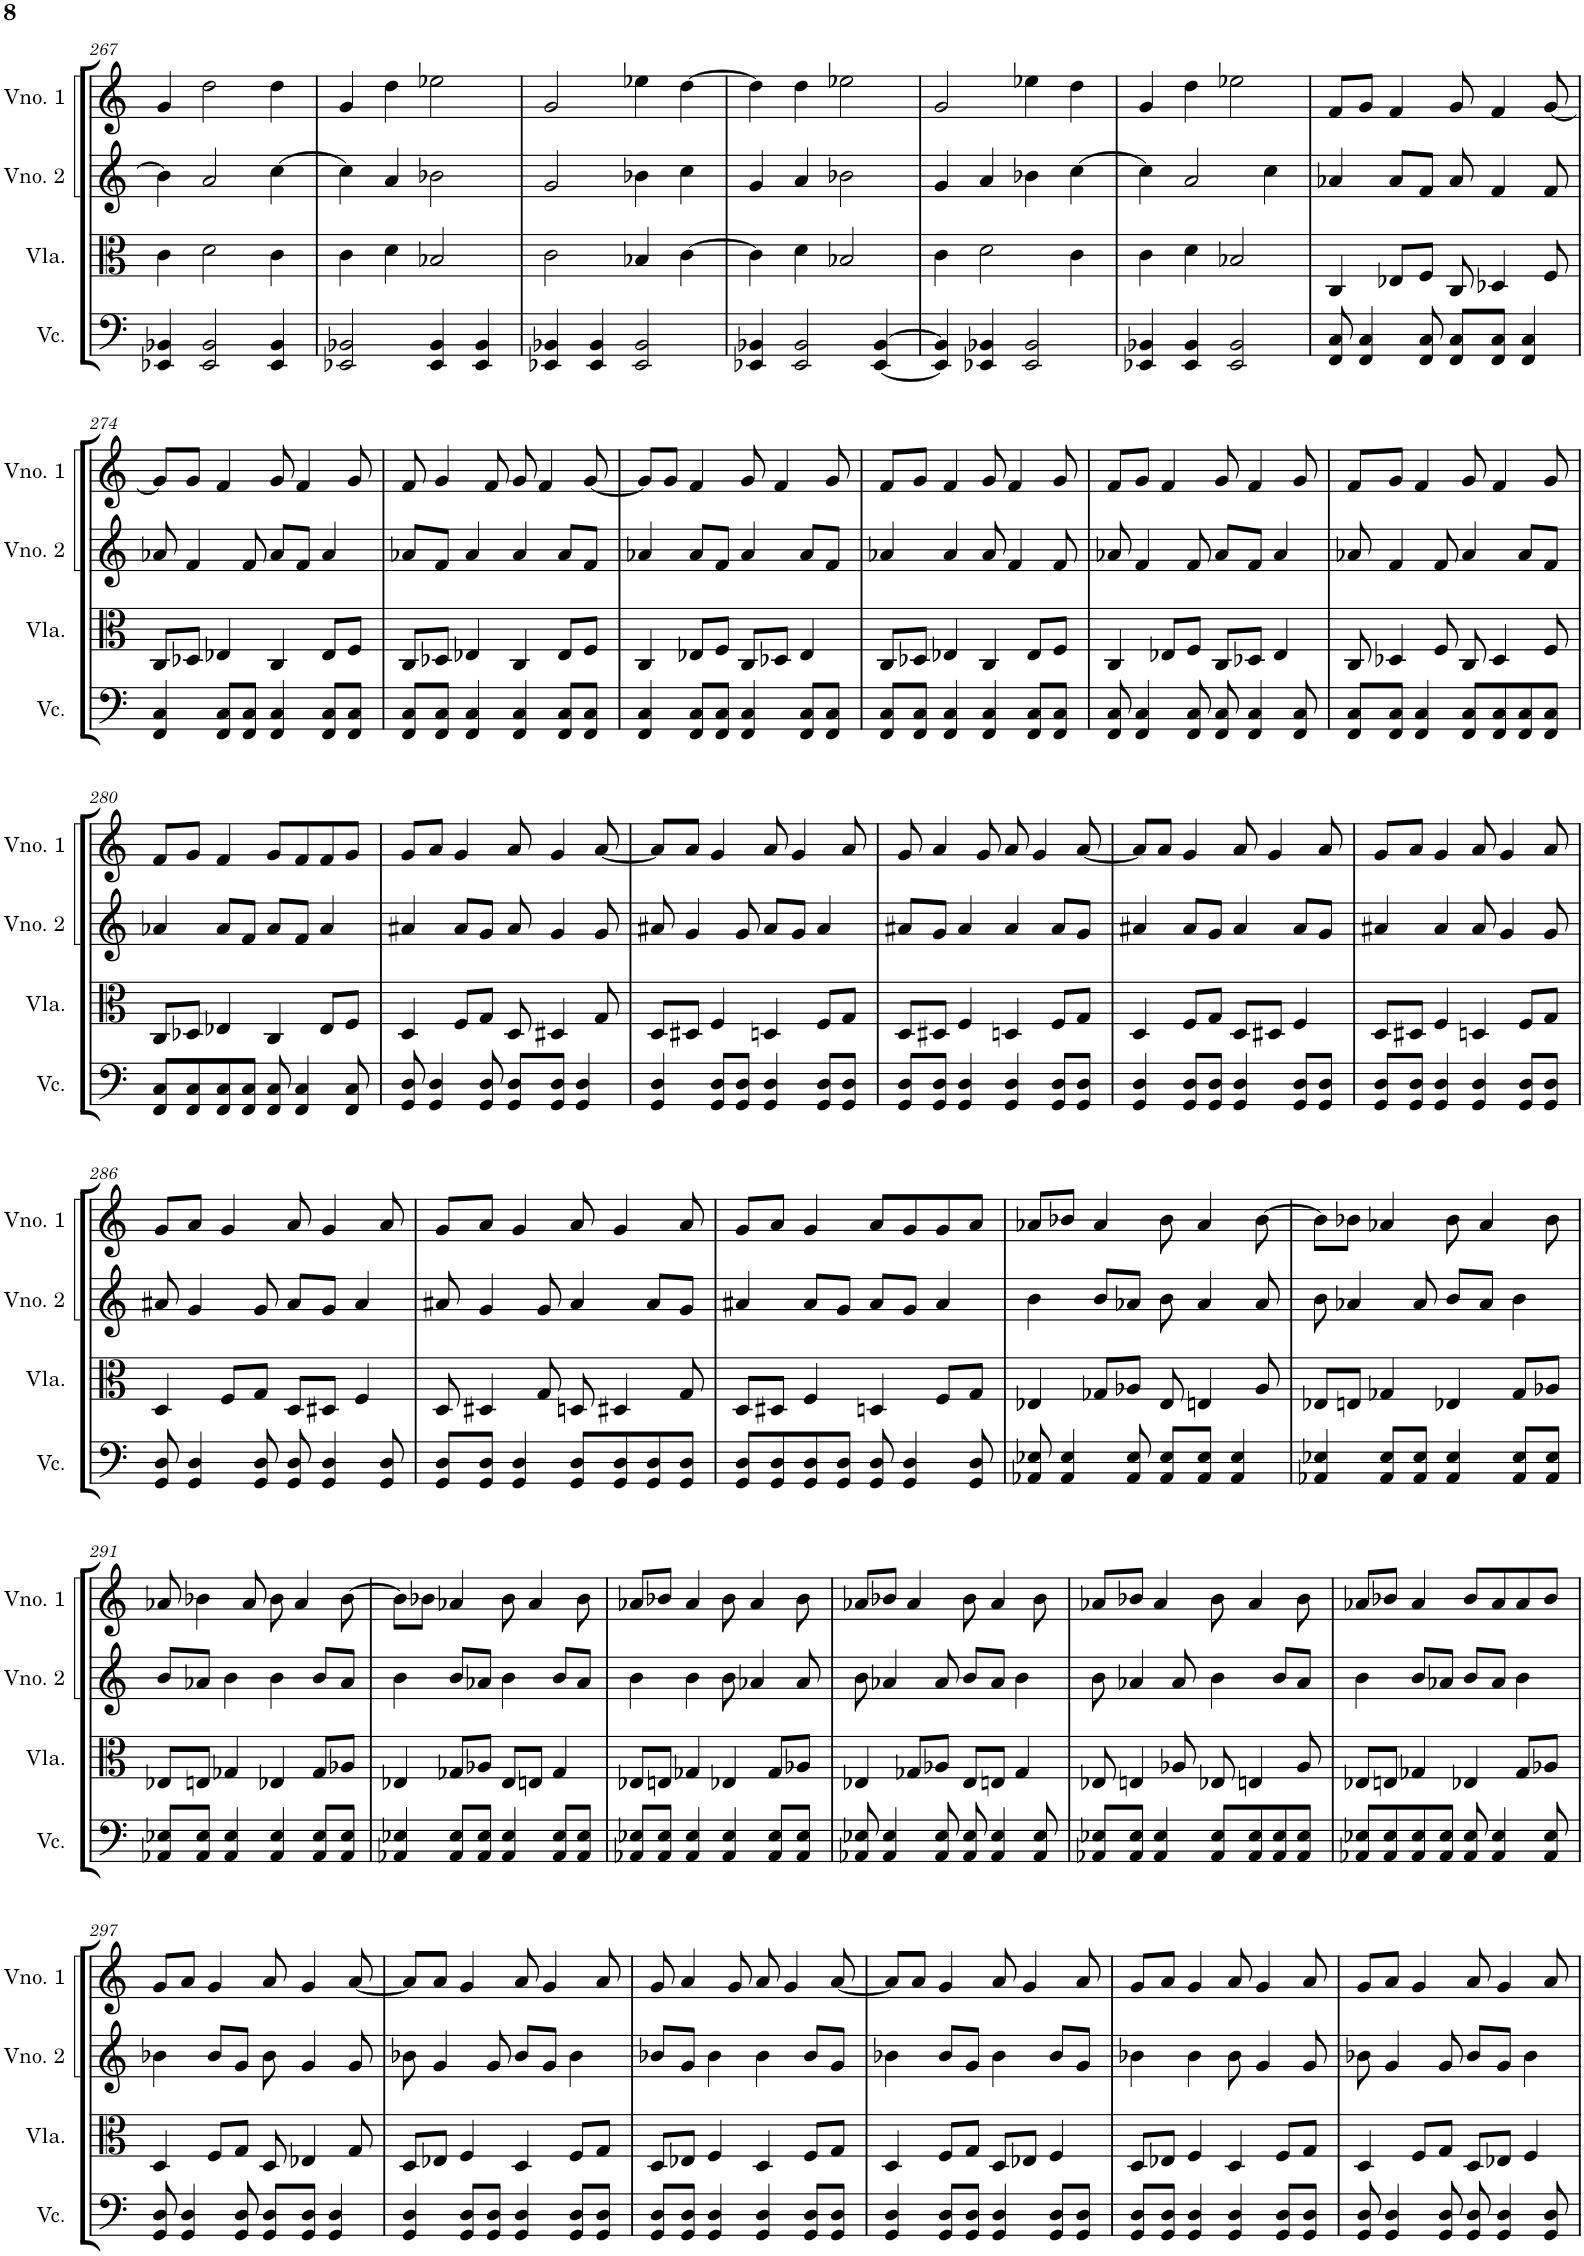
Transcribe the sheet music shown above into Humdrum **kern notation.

**kern	**kern	**kern	**kern
*part4	*part3	*part2	*part1
*staff4	*staff3	*staff2	*staff1
*I"Violoncelo	*I"Viola	*I"Violino 2	*I"Violino 1
*I'Vc.	*I'Vla.	*I'Vno. 2	*I'Vno. 1
!!LO:PB:g=z
*clefF4	*clefC3	*clefG2	*clefG2
*k[]	*k[]	*k[]	*k[]
*M4/4	*M4/4	*M4/4	*M4/4
=267	=267	=267	=267
4EE-X/ 4BB-X/	4c\	4b-\]	4g/
2EE-/ 2BB-/	2d\	2a/	2dd\
4EE-/ 4BB-/	4c\	[4cc\	4dd\
=268	=268	=268	=268
2EE-X/ 2BB-X/	4c\	4cc\]	4g/
.	4d\	4a/	4dd\
4EE-/ 4BB-/	2B-X/	2b-X\	2ee-X\
4EE-/ 4BB-/	.	.	.
=269	=269	=269	=269
4EE-X/ 4BB-X/	2c\	2g/	2g/
4EE-/ 4BB-/	.	.	.
2EE-/ 2BB-/	4B-X/	4b-X\	4ee-X\
.	[4c\	4cc\	[4dd\
=270	=270	=270	=270
4EE-X/ 4BB-X/	4c\]	4g/	4dd\]
2EE-/ 2BB-/	4d\	4a/	4dd\
.	2B-X/	2b-X\	2ee-X\
[4EE-/ [4BB-/	.	.	.
=271	=271	=271	=271
4EE-/] 4BB-/]	4c\	4g/	2g/
4EE-X/ 4BB-X/	2d\	4a/	.
2EE-/ 2BB-/	.	4b-X\	4ee-X\
.	4c\	[4cc\	4dd\
=272	=272	=272	=272
4EE-X/ 4BB-X/	4c\	4cc\]	4g/
4EE-/ 4BB-/	4d\	2a/	4dd\
2EE-/ 2BB-/	2B-X/	.	2ee-X\
.	.	4cc\	.
=273	=273	=273	=273
8FF/ 8C/	4C/	4a-X/	8f/L
4FF/ 4C/	.	.	8g/J
.	8E-X/L	8a-/L	4f/
8FF/ 8C/	8F/J	8f/J	.
8FF/ 8C/L	8C/	8a-/	8g/
8FF/ 8C/J	4D-X/	4f/	4f/
4FF/ 4C/	.	.	.
.	8F/	8f/	[8g/
!!LO:LB:g=z
=274	=274	=274	=274
4FF/ 4C/	8C/L	8a-X/	8g/L]
.	8D-X/J	4f/	8g/J
8FF/ 8C/L	4E-X/	.	4f/
8FF/ 8C/J	.	8f/	.
4FF/ 4C/	4C/	8a-/L	8g/
.	.	8f/J	4f/
8FF/ 8C/L	8E-/L	4a-/	.
8FF/ 8C/J	8F/J	.	8g/
=275	=275	=275	=275
8FF/ 8C/L	8C/L	8a-X/L	8f/
8FF/ 8C/J	8D-X/J	8f/J	4g/
4FF/ 4C/	4E-X/	4a-/	.
.	.	.	8f/
4FF/ 4C/	4C/	4a-/	8g/
.	.	.	4f/
8FF/ 8C/L	8E-/L	8a-/L	.
8FF/ 8C/J	8F/J	8f/J	[8g/
=276	=276	=276	=276
4FF/ 4C/	4C/	4a-X/	8g/L]
.	.	.	8g/J
8FF/ 8C/L	8E-X/L	8a-/L	4f/
8FF/ 8C/J	8F/J	8f/J	.
4FF/ 4C/	8C/L	4a-/	8g/
.	8D-X/J	.	4f/
8FF/ 8C/L	4E-/	8a-/L	.
8FF/ 8C/J	.	8f/J	8g/
=277	=277	=277	=277
8FF/ 8C/L	8C/L	4a-X/	8f/L
8FF/ 8C/J	8D-X/J	.	8g/J
4FF/ 4C/	4E-X/	4a-/	4f/
4FF/ 4C/	4C/	8a-/	8g/
.	.	4f/	4f/
8FF/ 8C/L	8E-/L	.	.
8FF/ 8C/J	8F/J	8f/	8g/
=278	=278	=278	=278
8FF/ 8C/	4C/	8a-X/	8f/L
4FF/ 4C/	.	4f/	8g/J
.	8E-X/L	.	4f/
8FF/ 8C/	8F/J	8f/	.
8FF/ 8C/	8C/L	8a-/L	8g/
4FF/ 4C/	8D-X/J	8f/J	4f/
.	4E-/	4a-/	.
8FF/ 8C/	.	.	8g/
=279	=279	=279	=279
8FF/ 8C/L	8C/	8a-X/	8f/L
8FF/ 8C/J	4D-X/	4f/	8g/J
4FF/ 4C/	.	.	4f/
.	8F/	8f/	.
8FF/ 8C/L	8C/	4a-/	8g/
8FF/ 8C/	4D-/	.	4f/
8FF/ 8C/	.	8a-/L	.
8FF/ 8C/J	8F/	8f/J	8g/
!!LO:LB:g=z
=280	=280	=280	=280
8FF/ 8C/L	8C/L	4a-X/	8f/L
8FF/ 8C/	8D-X/J	.	8g/J
8FF/ 8C/	4E-X/	8a-/L	4f/
8FF/ 8C/J	.	8f/J	.
8FF/ 8C/	4C/	8a-/L	8g/L
4FF/ 4C/	.	8f/J	8f/
.	8E-/L	4a-/	8f/
8FF/ 8C/	8F/J	.	8g/J
=281	=281	=281	=281
8GG/ 8D/	4D/	4a#X/	8g/L
4GG/ 4D/	.	.	8a/J
.	8F/L	8a#/L	4g/
8GG/ 8D/	8G/J	8g/J	.
8GG/ 8D/L	8D/	8a#/	8a/
8GG/ 8D/J	4D#X/	4g/	4g/
4GG/ 4D/	.	.	.
.	8G/	8g/	[8a/
=282	=282	=282	=282
4GG/ 4D/	8D/L	8a#X/	8a/L]
.	8D#X/J	4g/	8a/J
8GG/ 8D/L	4F/	.	4g/
8GG/ 8D/J	.	8g/	.
4GG/ 4D/	4Dn/	8a#/L	8a/
.	.	8g/J	4g/
8GG/ 8D/L	8F/L	4a#/	.
8GG/ 8D/J	8G/J	.	8a/
=283	=283	=283	=283
8GG/ 8D/L	8D/L	8a#X/L	8g/
8GG/ 8D/J	8D#X/J	8g/J	4a/
4GG/ 4D/	4F/	4a#/	.
.	.	.	8g/
4GG/ 4D/	4Dn/	4a#/	8a/
.	.	.	4g/
8GG/ 8D/L	8F/L	8a#/L	.
8GG/ 8D/J	8G/J	8g/J	[8a/
=284	=284	=284	=284
4GG/ 4D/	4D/	4a#X/	8a/L]
.	.	.	8a/J
8GG/ 8D/L	8F/L	8a#/L	4g/
8GG/ 8D/J	8G/J	8g/J	.
4GG/ 4D/	8D/L	4a#/	8a/
.	8D#X/J	.	4g/
8GG/ 8D/L	4F/	8a#/L	.
8GG/ 8D/J	.	8g/J	8a/
=285	=285	=285	=285
8GG/ 8D/L	8D/L	4a#X/	8g/L
8GG/ 8D/J	8D#X/J	.	8a/J
4GG/ 4D/	4F/	4a#/	4g/
4GG/ 4D/	4Dn/	8a#/	8a/
.	.	4g/	4g/
8GG/ 8D/L	8F/L	.	.
8GG/ 8D/J	8G/J	8g/	8a/
!!LO:LB:g=z
=286	=286	=286	=286
8GG/ 8D/	4D/	8a#X/	8g/L
4GG/ 4D/	.	4g/	8a/J
.	8F/L	.	4g/
8GG/ 8D/	8G/J	8g/	.
8GG/ 8D/	8D/L	8a#/L	8a/
4GG/ 4D/	8D#X/J	8g/J	4g/
.	4F/	4a#/	.
8GG/ 8D/	.	.	8a/
=287	=287	=287	=287
8GG/ 8D/L	8D/	8a#X/	8g/L
8GG/ 8D/J	4D#X/	4g/	8a/J
4GG/ 4D/	.	.	4g/
.	8G/	8g/	.
8GG/ 8D/L	8Dn/	4a#/	8a/
8GG/ 8D/	4D#X/	.	4g/
8GG/ 8D/	.	8a#/L	.
8GG/ 8D/J	8G/	8g/J	8a/
=288	=288	=288	=288
8GG/ 8D/L	8D/L	4a#X/	8g/L
8GG/ 8D/	8D#X/J	.	8a/J
8GG/ 8D/	4F/	8a#/L	4g/
8GG/ 8D/J	.	8g/J	.
8GG/ 8D/	4Dn/	8a#/L	8a/L
4GG/ 4D/	.	8g/J	8g/
.	8F/L	4a#/	8g/
8GG/ 8D/	8G/J	.	8a/J
=289	=289	=289	=289
8AA-X/ 8E-X/	4E-X/	4b\	8a-X/L
4AA-/ 4E-/	.	.	8b-X/J
.	8G-X/L	8b/L	4a-/
8AA-/ 8E-/	8A-X/J	8a-X/J	.
8AA-/ 8E-/L	8E-/	8b\	8b-\
8AA-/ 8E-/J	4En/	4a-/	4a-/
4AA-/ 4E-/	.	.	.
.	8A-/	8a-/	[8b-\
=290	=290	=290	=290
4AA-X/ 4E-X/	8E-X/L	8b\	8b-\L]
.	8En/J	4a-X/	8b-X\J
8AA-/ 8E-/L	4G-X/	.	4a-X/
8AA-/ 8E-/J	.	8a-/	.
4AA-/ 4E-/	4E-X/	8b/L	8b-\
.	.	8a-/J	4a-/
8AA-/ 8E-/L	8G-/L	4b\	.
8AA-/ 8E-/J	8A-X/J	.	8b-\
!!LO:LB:g=z
=291	=291	=291	=291
8AA-X/ 8E-X/L	8E-X/L	8b/L	8a-X/
8AA-/ 8E-/J	8En/J	8a-X/J	4b-X\
4AA-/ 4E-/	4G-X/	4b\	.
.	.	.	8a-/
4AA-/ 4E-/	4E-X/	4b\	8b-\
.	.	.	4a-/
8AA-/ 8E-/L	8G-/L	8b/L	.
8AA-/ 8E-/J	8A-X/J	8a-/J	[8b-\
=292	=292	=292	=292
4AA-X/ 4E-X/	4E-X/	4b\	8b-\L]
.	.	.	8b-X\J
8AA-/ 8E-/L	8G-X/L	8b/L	4a-X/
8AA-/ 8E-/J	8A-X/J	8a-X/J	.
4AA-/ 4E-/	8E-/L	4b\	8b-\
.	8En/J	.	4a-/
8AA-/ 8E-/L	4G-/	8b/L	.
8AA-/ 8E-/J	.	8a-/J	8b-\
=293	=293	=293	=293
8AA-X/ 8E-X/L	8E-X/L	4b\	8a-X/L
8AA-/ 8E-/J	8En/J	.	8b-X/J
4AA-/ 4E-/	4G-X/	4b\	4a-/
4AA-/ 4E-/	4E-X/	8b\	8b-\
.	.	4a-X/	4a-/
8AA-/ 8E-/L	8G-/L	.	.
8AA-/ 8E-/J	8A-X/J	8a-/	8b-\
=294	=294	=294	=294
8AA-X/ 8E-X/	4E-X/	8b\	8a-X/L
4AA-/ 4E-/	.	4a-X/	8b-X/J
.	8G-X/L	.	4a-/
8AA-/ 8E-/	8A-X/J	8a-/	.
8AA-/ 8E-/	8E-/L	8b/L	8b-\
4AA-/ 4E-/	8En/J	8a-/J	4a-/
.	4G-/	4b\	.
8AA-/ 8E-/	.	.	8b-\
=295	=295	=295	=295
8AA-X/ 8E-X/L	8E-X/	8b\	8a-X/L
8AA-/ 8E-/J	4En/	4a-X/	8b-X/J
4AA-/ 4E-/	.	.	4a-/
.	8A-X/	8a-/	.
8AA-/ 8E-/L	8E-X/	4b\	8b-\
8AA-/ 8E-/	4En/	.	4a-/
8AA-/ 8E-/	.	8b/L	.
8AA-/ 8E-/J	8A-/	8a-/J	8b-\
=296	=296	=296	=296
8AA-X/ 8E-X/L	8E-X/L	4b\	8a-X/L
8AA-/ 8E-/	8En/J	.	8b-X/J
8AA-/ 8E-/	4G-X/	8b/L	4a-/
8AA-/ 8E-/J	.	8a-X/J	.
8AA-/ 8E-/	4E-X/	8b/L	8b-/L
4AA-/ 4E-/	.	8a-/J	8a-/
.	8G-/L	4b\	8a-/
8AA-/ 8E-/	8A-X/J	.	8b-/J
!!LO:LB:g=z
=297	=297	=297	=297
8GG/ 8D/	4D/	4b-X\	8g/L
4GG/ 4D/	.	.	8a/J
.	8F/L	8b-/L	4g/
8GG/ 8D/	8G/J	8g/J	.
8GG/ 8D/L	8D/	8b-\	8a/
8GG/ 8D/J	4E-X/	4g/	4g/
4GG/ 4D/	.	.	.
.	8G/	8g/	[8a/
=298	=298	=298	=298
4GG/ 4D/	8D/L	8b-X\	8a/L]
.	8E-X/J	4g/	8a/J
8GG/ 8D/L	4F/	.	4g/
8GG/ 8D/J	.	8g/	.
4GG/ 4D/	4D/	8b-/L	8a/
.	.	8g/J	4g/
8GG/ 8D/L	8F/L	4b-\	.
8GG/ 8D/J	8G/J	.	8a/
=299	=299	=299	=299
8GG/ 8D/L	8D/L	8b-X/L	8g/
8GG/ 8D/J	8E-X/J	8g/J	4a/
4GG/ 4D/	4F/	4b-\	.
.	.	.	8g/
4GG/ 4D/	4D/	4b-\	8a/
.	.	.	4g/
8GG/ 8D/L	8F/L	8b-/L	.
8GG/ 8D/J	8G/J	8g/J	[8a/
=300	=300	=300	=300
4GG/ 4D/	4D/	4b-X\	8a/L]
.	.	.	8a/J
8GG/ 8D/L	8F/L	8b-/L	4g/
8GG/ 8D/J	8G/J	8g/J	.
4GG/ 4D/	8D/L	4b-\	8a/
.	8E-X/J	.	4g/
8GG/ 8D/L	4F/	8b-/L	.
8GG/ 8D/J	.	8g/J	8a/
=301	=301	=301	=301
8GG/ 8D/L	8D/L	4b-X\	8g/L
8GG/ 8D/J	8E-X/J	.	8a/J
4GG/ 4D/	4F/	4b-\	4g/
4GG/ 4D/	4D/	8b-\	8a/
.	.	4g/	4g/
8GG/ 8D/L	8F/L	.	.
8GG/ 8D/J	8G/J	8g/	8a/
=302	=302	=302	=302
8GG/ 8D/	4D/	8b-X\	8g/L
4GG/ 4D/	.	4g/	8a/J
.	8F/L	.	4g/
8GG/ 8D/	8G/J	8g/	.
8GG/ 8D/	8D/L	8b-/L	8a/
4GG/ 4D/	8E-X/J	8g/J	4g/
.	4F/	4b-\	.
8GG/ 8D/	.	.	8a/
=	=	=	=
*-	*-	*-	*-
